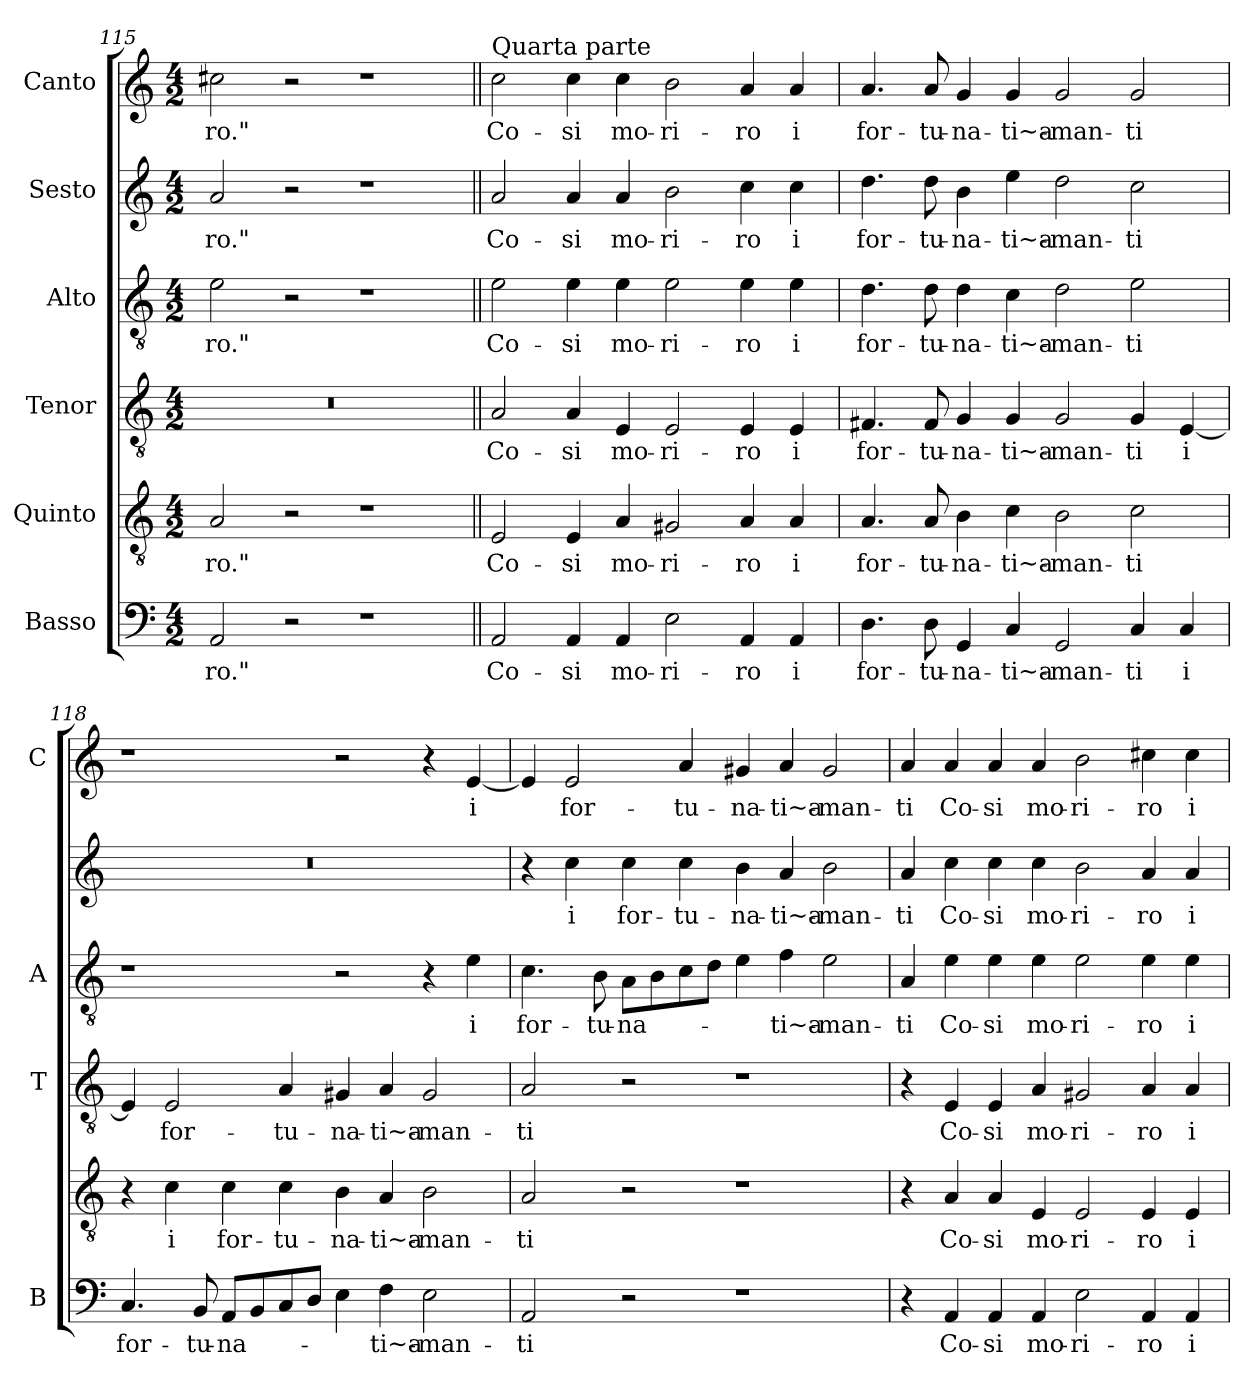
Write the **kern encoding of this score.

**kern	**text	**kern	**text	**kern	**text	**kern	**text	**kern	**text	**kern	**text
*part6	*part6	*part5	*part5	*part4	*part4	*part3	*part3	*part2	*part2	*part1	*part1
*staff6	*staff6	*staff5	*staff5	*staff4	*staff4	*staff3	*staff3	*staff2	*staff2	*staff1	*staff1
*I"Basso	*	*I"Quinto	*	*I"Tenor	*	*I"Alto	*	*I"Sesto	*	*I"Canto	*
*I'B	*	*	*	*I'T	*	*I'A	*	*	*	*I'C	*
!!LO:LB:g=z
*clefF4	*	*clefGv2	*	*clefGv2	*	*clefGv2	*	*clefG2	*	*clefG2	*
*k[]	*	*k[]	*	*k[]	*	*k[]	*	*k[]	*	*k[]	*
*C:	*	*C:	*	*C:	*	*C:	*	*C:	*	*C:	*
*M4/2	*	*M4/2	*	*M4/2	*	*M4/2	*	*M4/2	*	*M4/2	*
=115	=115	=115	=115	=115	=115	=115	=115	=115	=115	=115	=115
!	!LO:LY:b	!	!LO:LY:b	!	!	!	!LO:LY:b	!	!LO:LY:b	!	!LO:LY:b
2AA/	-ro."	2A/	-ro."	0r	.	2e\	-ro."	2a/	-ro."	2cc#X\	-ro."
2r	.	2r	.	.	.	2r	.	2r	.	2r	.
1r	.	1r	.	.	.	1r	.	1r	.	1r	.
=116||	=116||	=116||	=116||	=116||	=116||	=116||	=116||	=116||	=116||	=116||	=116||
!	!	!	!	!	!	!	!	!	!	!LO:TX:a:t=Quarta parte	!
!	!LO:LY:b	!	!LO:LY:b	!	!LO:LY:b	!	!LO:LY:b	!	!LO:LY:b	!	!LO:LY:b
2AA/	Co-	2E/	Co-	2A/	Co-	2e\	Co-	2a/	Co-	2cc\	Co-
!	!LO:LY:b	!	!LO:LY:b	!	!LO:LY:b	!	!LO:LY:b	!	!LO:LY:b	!	!LO:LY:b
4AA/	-si	4E/	-si	4A/	-si	4e\	-si	4a/	-si	4cc\	-si
!	!LO:LY:b	!	!LO:LY:b	!	!LO:LY:b	!	!LO:LY:b	!	!LO:LY:b	!	!LO:LY:b
4AA/	mo-	4A/	mo-	4E/	mo-	4e\	mo-	4a/	mo-	4cc\	mo-
!	!LO:LY:b	!	!LO:LY:b	!	!LO:LY:b	!	!LO:LY:b	!	!LO:LY:b	!	!LO:LY:b
2E\	-ri-	2G#X/	-ri-	2E/	-ri-	2e\	-ri-	2b\	-ri-	2b\	-ri-
!	!LO:LY:b	!	!LO:LY:b	!	!LO:LY:b	!	!LO:LY:b	!	!LO:LY:b	!	!LO:LY:b
4AA/	-ro	4A/	-ro	4E/	-ro	4e\	-ro	4cc\	-ro	4a/	-ro
!	!LO:LY:b	!	!LO:LY:b	!	!LO:LY:b	!	!LO:LY:b	!	!LO:LY:b	!	!LO:LY:b
4AA/	i	4A/	i	4E/	i	4e\	i	4cc\	i	4a/	i
=117	=117	=117	=117	=117	=117	=117	=117	=117	=117	=117	=117
!	!LO:LY:b	!	!LO:LY:b	!	!LO:LY:b	!	!LO:LY:b	!	!LO:LY:b	!	!LO:LY:b
4.D\	for-	4.A/	for-	4.F#X/	for-	4.d\	for-	4.dd\	for-	4.a/	for-
!	!LO:LY:b	!	!LO:LY:b	!	!LO:LY:b	!	!LO:LY:b	!	!LO:LY:b	!	!LO:LY:b
8D\	-tu-	8A/	-tu-	8F#/	-tu-	8d\	-tu-	8dd\	-tu-	8a/	-tu-
!	!LO:LY:b	!	!LO:LY:b	!	!LO:LY:b	!	!LO:LY:b	!	!LO:LY:b	!	!LO:LY:b
4GG/	-na-	4B\	-na-	4G/	-na-	4d\	-na-	4b\	-na-	4g/	-na-
!	!LO:LY:b	!	!LO:LY:b	!	!LO:LY:b	!	!LO:LY:b	!	!LO:LY:b	!	!LO:LY:b
4C/	-ti~a-	4c\	-ti~a-	4G/	-ti~a-	4c\	-ti~a-	4ee\	-ti~a-	4g/	-ti~a-
!	!LO:LY:b	!	!LO:LY:b	!	!LO:LY:b	!	!LO:LY:b	!	!LO:LY:b	!	!LO:LY:b
2GG/	-man-	2B\	-man-	2G/	-man-	2d\	-man-	2dd\	-man-	2g/	-man-
!	!LO:LY:b	!	!LO:LY:b	!	!LO:LY:b	!	!LO:LY:b	!	!LO:LY:b	!	!LO:LY:b
4C/	-ti	2c\	-ti	4G/	-ti	2e\	-ti	2cc\	-ti	2g/	-ti
!	!LO:LY:b	!	!	!	!LO:LY:b	!	!	!	!	!	!
4C/	i	.	.	[4E/	i	.	.	.	.	.	.
=118	=118	=118	=118	=118	=118	=118	=118	=118	=118	=118	=118
!	!LO:LY:b	!	!	!	!	!	!	!	!	!	!
4.C/	for-	4r	.	4E/]	.	1r	.	0r	.	1r	.
!	!	!	!LO:LY:b	!	!LO:LY:b	!	!	!	!	!	!
.	.	4c\	i	2E/	for-	.	.	.	.	.	.
!	!LO:LY:b	!	!	!	!	!	!	!	!	!	!
8BB/	-tu-	.	.	.	.	.	.	.	.	.	.
!	!LO:LY:b	!	!LO:LY:b	!	!	!	!	!	!	!	!
8AA/L	-na-	4c\	for-	.	.	.	.	.	.	.	.
8BB/	.	.	.	.	.	.	.	.	.	.	.
!	!	!	!LO:LY:b	!	!LO:LY:b	!	!	!	!	!	!
8C/	.	4c\	-tu-	4A/	-tu-	.	.	.	.	.	.
8D/J	.	.	.	.	.	.	.	.	.	.	.
!	!	!	!LO:LY:b	!	!LO:LY:b	!	!	!	!	!	!
4E\	.	4B\	-na-	4G#X/	-na-	2r	.	.	.	2r	.
!	!LO:LY:b	!	!LO:LY:b	!	!LO:LY:b	!	!	!	!	!	!
4F\	-ti~a-	4A/	-ti~a-	4A/	-ti~a-	.	.	.	.	.	.
!	!LO:LY:b	!	!LO:LY:b	!	!LO:LY:b	!	!	!	!	!	!
2E\	-man-	2B\	-man-	2G#/	-man-	4r	.	.	.	4r	.
!	!	!	!	!	!	!	!LO:LY:b	!	!	!	!LO:LY:b
.	.	.	.	.	.	4e\	i	.	.	[4e/	i
!!LO:PB:g=z
=119	=119	=119	=119	=119	=119	=119	=119	=119	=119	=119	=119
!	!LO:LY:b	!	!LO:LY:b	!	!LO:LY:b	!	!LO:LY:b	!	!	!	!
2AA/	-ti	2A/	-ti	2A/	-ti	4.c\	for-	4r	.	4e/]	.
!	!	!	!	!	!	!	!	!	!LO:LY:b	!	!LO:LY:b
.	.	.	.	.	.	.	.	4cc\	i	2e/	for-
!	!	!	!	!	!	!	!LO:LY:b	!	!	!	!
.	.	.	.	.	.	8B\	-tu-	.	.	.	.
!	!	!	!	!	!	!	!LO:LY:b	!	!LO:LY:b	!	!
2r	.	2r	.	2r	.	8A\L	-na-	4cc\	for-	.	.
.	.	.	.	.	.	8B\	.	.	.	.	.
!	!	!	!	!	!	!	!	!	!LO:LY:b	!	!LO:LY:b
.	.	.	.	.	.	8c\	.	4cc\	-tu-	4a/	-tu-
.	.	.	.	.	.	8d\J	.	.	.	.	.
!	!	!	!	!	!	!	!	!	!LO:LY:b	!	!LO:LY:b
1r	.	1r	.	1r	.	4e\	.	4b\	-na-	4g#X/	-na-
!	!	!	!	!	!	!	!LO:LY:b	!	!LO:LY:b	!	!LO:LY:b
.	.	.	.	.	.	4f\	-ti~a-	4a/	-ti~a-	4a/	-ti~a-
!	!	!	!	!	!	!	!LO:LY:b	!	!LO:LY:b	!	!LO:LY:b
.	.	.	.	.	.	2e\	-man-	2b\	-man-	2g#/	-man-
=120	=120	=120	=120	=120	=120	=120	=120	=120	=120	=120	=120
!	!	!	!	!	!	!	!LO:LY:b	!	!LO:LY:b	!	!LO:LY:b
4r	.	4r	.	4r	.	4A/	-ti	4a/	ti	4a/	-ti
!	!LO:LY:b	!	!LO:LY:b	!	!LO:LY:b	!	!LO:LY:b	!	!LO:LY:b	!	!LO:LY:b
4AA/	Co-	4A/	Co-	4E/	Co-	4e\	Co-	4cc\	Co-	4a/	Co-
!	!LO:LY:b	!	!LO:LY:b	!	!LO:LY:b	!	!LO:LY:b	!	!LO:LY:b	!	!LO:LY:b
4AA/	-si	4A/	-si	4E/	-si	4e\	-si	4cc\	-si	4a/	-si
!	!LO:LY:b	!	!LO:LY:b	!	!LO:LY:b	!	!LO:LY:b	!	!LO:LY:b	!	!LO:LY:b
4AA/	mo-	4E/	mo-	4A/	mo-	4e\	mo-	4cc\	mo-	4a/	mo-
!	!LO:LY:b	!	!LO:LY:b	!	!LO:LY:b	!	!LO:LY:b	!	!LO:LY:b	!	!LO:LY:b
2E\	-ri-	2E/	-ri-	2G#X/	-ri-	2e\	-ri-	2b\	-ri-	2b\	-ri-
!	!LO:LY:b	!	!LO:LY:b	!	!LO:LY:b	!	!LO:LY:b	!	!LO:LY:b	!	!LO:LY:b
4AA/	-ro	4E/	-ro	4A/	-ro	4e\	-ro	4a/	-ro	4cc#X\	-ro
!	!LO:LY:b	!	!LO:LY:b	!	!LO:LY:b	!	!LO:LY:b	!	!LO:LY:b	!	!LO:LY:b
4AA/	i	4E/	i	4A/	i	4e\	i	4a/	i	4cc#\	i
=	=	=	=	=	=	=	=	=	=	=	=
*-	*-	*-	*-	*-	*-	*-	*-	*-	*-	*-	*-
